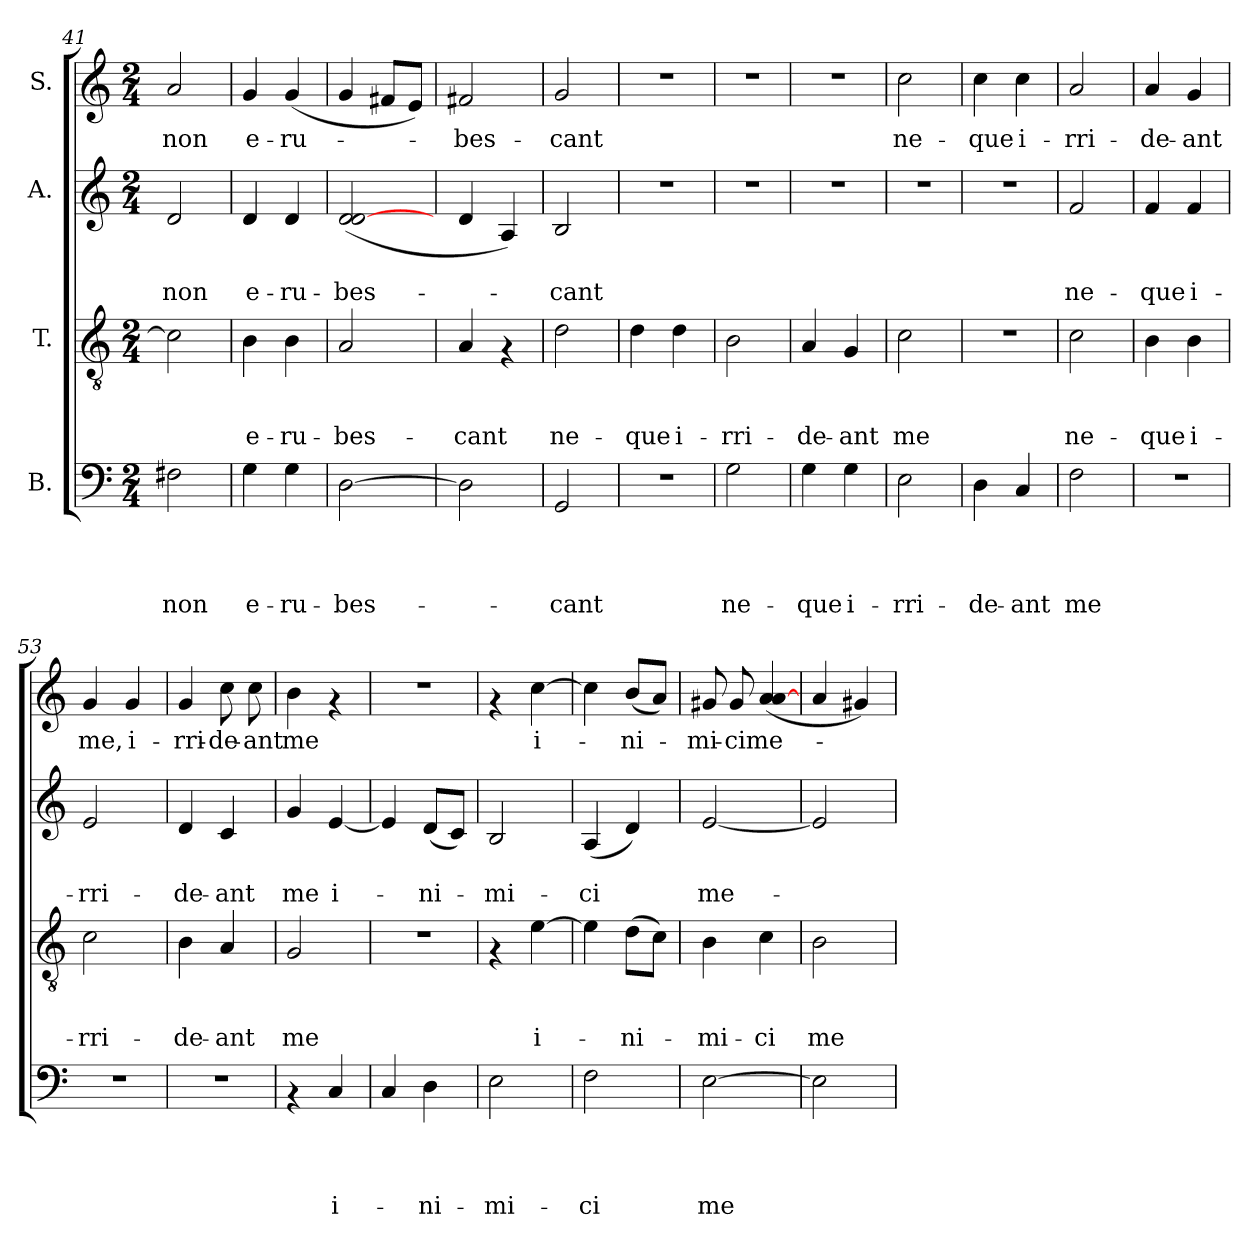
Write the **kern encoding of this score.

**kern	**text	**text	**text	**text	**kern	**text	**text	**text	**kern	**text	**text	**kern	**text
*part4	*part4	*part4	*part4	*part4	*part3	*part3	*part3	*part3	*part2	*part2	*part2	*part1	*part1
*staff4	*staff4	*staff4	*staff4	*staff4	*staff3	*staff3	*staff3	*staff3	*staff2	*staff2	*staff2	*staff1	*staff1
*I"B.	*	*	*	*	*I"T.	*	*	*	*I"A.	*	*	*I"S.	*
*clefF4	*	*	*	*	*clefGv2	*	*	*	*clefG2	*	*	*clefG2	*
*k[]	*	*	*	*	*k[]	*	*	*	*k[]	*	*	*k[]	*
*C:	*	*	*	*	*C:	*	*	*	*C:	*	*	*C:	*
*M2/4	*	*	*	*	*M2/4	*	*	*	*M2/4	*	*	*M2/4	*
=41	=41	=41	=41	=41	=41	=41	=41	=41	=41	=41	=41	=41	=41
!	!	!	!	!LO:LY:b	!	!	!	!	!	!	!LO:LY:b	!	!LO:LY:b
2F#X\	.	.	.	non	2c\]	.	.	.	2d/	.	non	2a/	non
=42	=42	=42	=42	=42	=42	=42	=42	=42	=42	=42	=42	=42	=42
!	!	!	!	!LO:LY:b	!	!	!	!LO:LY:b	!	!	!LO:LY:b	!	!LO:LY:b
4G\	.	.	.	e-	4B\	.	.	e-	4d/	.	e-	4g/	e-
!	!	!	!	!LO:LY:b	!	!	!	!LO:LY:b	!	!	!LO:LY:b	!	!LO:LY:b
4G\	.	.	.	-ru-	4B\	.	.	-ru-	4d/	.	-ru-	(>4g/	-ru-
!!LO:LB:g=z
=43	=43	=43	=43	=43	=43	=43	=43	=43	=43	=43	=43	=43	=43
!	!	!	!	!LO:LY:b	!	!	!	!LO:LY:b	!	!	!LO:LY:b	!	!
[>2D\	.	.	.	-bes-	2A/	.	.	-bes-	(>2d/ [>2d/	.	-bes-	4g/	.
.	.	.	.	.	.	.	.	.	.	.	.	8f#X/L	.
.	.	.	.	.	.	.	.	.	.	.	.	8e/J)	.
=44	=44	=44	=44	=44	=44	=44	=44	=44	=44	=44	=44	=44	=44
!	!	!	!	!	!	!	!	!LO:LY:b	!	!	!	!	!LO:LY:b
2D\]	.	.	.	.	4A/	.	.	-cant	4d/	.	.	2f#X/	-bes-
.	.	.	.	.	4rF	.	.	.	4A/)	.	.	.	.
=45	=45	=45	=45	=45	=45	=45	=45	=45	=45	=45	=45	=45	=45
!	!	!	!	!LO:LY:b	!	!	!	!LO:LY:b	!	!	!LO:LY:b	!	!LO:LY:b
2GG/	.	.	.	-cant	2d\	.	.	ne-	2B/	.	-cant	2g/	-cant
=46	=46	=46	=46	=46	=46	=46	=46	=46	=46	=46	=46	=46	=46
!	!	!	!	!	!	!	!	!LO:LY:b	!	!	!	!	!
2r	.	.	.	.	4d\	.	.	-que	2r	.	.	2r	.
!	!	!	!	!	!	!	!	!LO:LY:b	!	!	!	!	!
.	.	.	.	.	4d\	.	.	i-	.	.	.	.	.
=47	=47	=47	=47	=47	=47	=47	=47	=47	=47	=47	=47	=47	=47
!	!	!	!	!LO:LY:b	!	!	!	!LO:LY:b	!	!	!	!	!
2G\	.	.	.	ne-	2B\	.	.	-rri-	2r	.	.	2r	.
=48	=48	=48	=48	=48	=48	=48	=48	=48	=48	=48	=48	=48	=48
!	!	!	!	!LO:LY:b	!	!	!	!LO:LY:b	!	!	!	!	!
4G\	.	.	.	-que	4A/	.	.	-de-	2r	.	.	2r	.
!	!	!	!	!LO:LY:b	!	!	!	!LO:LY:b	!	!	!	!	!
4G\	.	.	.	i-	4G/	.	.	-ant	.	.	.	.	.
=49	=49	=49	=49	=49	=49	=49	=49	=49	=49	=49	=49	=49	=49
!	!	!	!	!LO:LY:b	!	!	!	!LO:LY:b	!	!	!	!	!LO:LY:b
2E\	.	.	.	-rri-	2c\	.	.	me	2r	.	.	2cc\	ne-
=50	=50	=50	=50	=50	=50	=50	=50	=50	=50	=50	=50	=50	=50
!	!	!	!	!LO:LY:b	!	!	!	!	!	!	!	!	!LO:LY:b
4D\	.	.	.	-de-	2r	.	.	.	2r	.	.	4cc\	-que
!	!	!	!	!LO:LY:b	!	!	!	!	!	!	!	!	!LO:LY:b
4C/	.	.	.	-ant	.	.	.	.	.	.	.	4cc\	i-
=51	=51	=51	=51	=51	=51	=51	=51	=51	=51	=51	=51	=51	=51
!	!	!	!	!LO:LY:b	!	!	!	!LO:LY:b	!	!	!LO:LY:b	!	!LO:LY:b
2F\	.	.	.	me	2c\	.	.	ne-	2f/	.	ne-	2a/	-rri-
=52	=52	=52	=52	=52	=52	=52	=52	=52	=52	=52	=52	=52	=52
!	!	!	!	!	!	!	!	!LO:LY:b	!	!	!LO:LY:b	!	!LO:LY:b
2r	.	.	.	.	4B\	.	.	-que	4f/	.	-que	4a/	-de-
!	!	!	!	!	!	!	!	!LO:LY:b	!	!	!LO:LY:b	!	!LO:LY:b
.	.	.	.	.	4B\	.	.	i-	4f/	.	i-	4g/	-ant
=53	=53	=53	=53	=53	=53	=53	=53	=53	=53	=53	=53	=53	=53
!	!	!	!	!	!	!	!	!LO:LY:b	!	!	!LO:LY:b	!	!LO:LY:b
2r	.	.	.	.	2c\	.	.	-rri-	2e/	.	-rri-	4g/	me,
!	!	!	!	!	!	!	!	!	!	!	!	!	!LO:LY:b
.	.	.	.	.	.	.	.	.	.	.	.	4g/	i-
=54	=54	=54	=54	=54	=54	=54	=54	=54	=54	=54	=54	=54	=54
!	!	!	!	!	!	!	!	!LO:LY:b	!	!	!LO:LY:b	!	!LO:LY:b
2r	.	.	.	.	4B\	.	.	-de-	4d/	.	-de-	4g/	-rri-
!	!	!	!	!	!	!	!	!LO:LY:b	!	!	!LO:LY:b	!	!LO:LY:b
.	.	.	.	.	4A/	.	.	-ant	4c/	.	-ant	8cc\	-de-
!	!	!	!	!	!	!	!	!	!	!	!	!	!LO:LY:b
.	.	.	.	.	.	.	.	.	.	.	.	8cc\	-ant
!!LO:LB:g=z
=55	=55	=55	=55	=55	=55	=55	=55	=55	=55	=55	=55	=55	=55
!	!	!	!	!	!	!	!	!LO:LY:b	!	!	!LO:LY:b	!	!LO:LY:b
4rAA	.	.	.	.	2G/	.	.	me	4g/	.	me	4b\	me
!	!	!	!	!LO:LY:b	!	!	!	!	!	!	!LO:LY:b	!	!
4C/	.	.	.	i-	.	.	.	.	[>4e/	.	i-	4rf	.
=56	=56	=56	=56	=56	=56	=56	=56	=56	=56	=56	=56	=56	=56
4C/	.	.	.	.	2r	.	.	.	4e/]	.	.	2r	.
!	!	!	!	!LO:LY:b	!	!	!	!	!	!	!LO:LY:b	!	!
4D\	.	.	.	-ni-	.	.	.	.	(>8d/L	.	-ni-	.	.
.	.	.	.	.	.	.	.	.	8c/J)	.	.	.	.
=57	=57	=57	=57	=57	=57	=57	=57	=57	=57	=57	=57	=57	=57
!	!	!	!	!LO:LY:b	!	!	!	!	!	!	!LO:LY:b	!	!
2E\	.	.	.	-mi-	4rF	.	.	.	2B/	.	-mi-	4rf	.
!	!	!	!	!	!	!	!	!LO:LY:b	!	!	!	!	!LO:LY:b
.	.	.	.	.	[>4e\	.	.	i-	.	.	.	[>4cc\	i-
=58	=58	=58	=58	=58	=58	=58	=58	=58	=58	=58	=58	=58	=58
!	!	!	!	!LO:LY:b	!	!	!	!	!	!	!LO:LY:b	!	!
2F\	.	.	.	-ci	4e\]	.	.	.	(>4A/	.	-ci	4cc\]	.
!	!	!	!	!	!	!	!	!LO:LY:b	!	!	!	!	!LO:LY:b
.	.	.	.	.	(>8d\L	.	.	-ni-	4d/)	.	.	(<8b/L	-ni-
.	.	.	.	.	8c\J)	.	.	.	.	.	.	8a/J)	.
=59	=59	=59	=59	=59	=59	=59	=59	=59	=59	=59	=59	=59	=59
!	!	!	!	!LO:LY:b	!	!	!	!LO:LY:b	!	!	!LO:LY:b	!	!LO:LY:b
[>2E\	.	.	.	me	4B\	.	.	-mi-	[>2e/	.	me-	8g#X/	-mi-
!	!	!	!	!	!	!	!	!	!	!	!	!	!LO:LY:b
.	.	.	.	.	.	.	.	.	.	.	.	8g#/	-cime-
!	!	!	!	!	!	!	!	!LO:LY:b	!	!	!	!	!
.	.	.	.	.	4c\	.	.	-ci	.	.	.	(>4a/ [>4a/	.
=60	=60	=60	=60	=60	=60	=60	=60	=60	=60	=60	=60	=60	=60
!	!	!	!	!	!	!	!	!LO:LY:b	!	!	!	!	!
2E\]	.	.	.	.	2B\	.	.	me-	2e/]	.	.	4a/	.
.	.	.	.	.	.	.	.	.	.	.	.	4g#X/)	.
=	=	=	=	=	=	=	=	=	=	=	=	=	=
*-	*-	*-	*-	*-	*-	*-	*-	*-	*-	*-	*-	*-	*-
